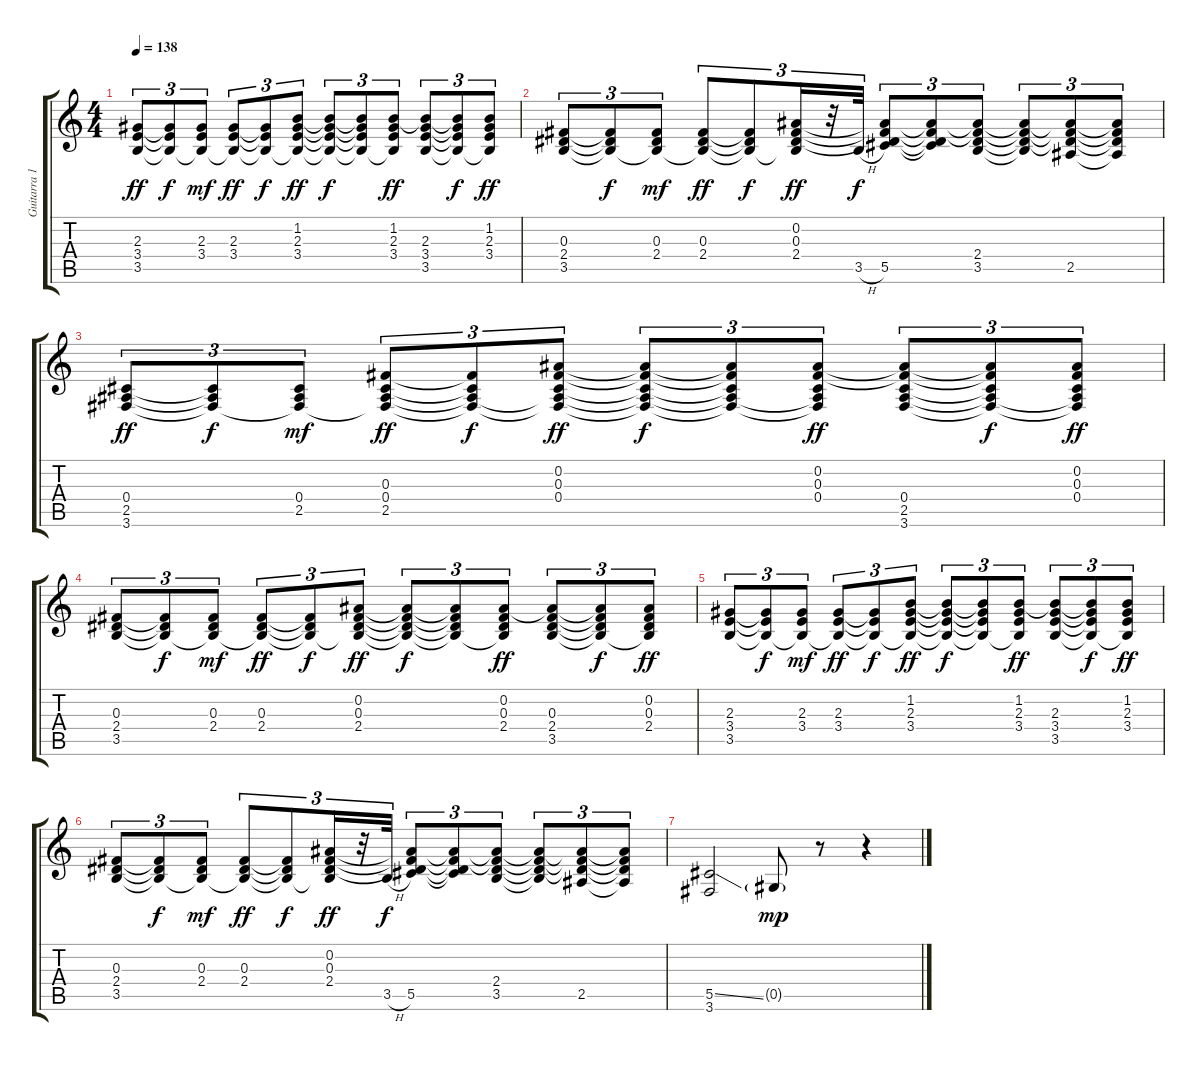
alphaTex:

\track ("Guitarra 1" "Guitarra 1") {instrument electricguitarjazz}
\staff {score tabs}
\tuning (Eb4 Bb3 Gb3 Db3 Ab2 Eb2) {hide}
\ts (4 4)
\tempo 138
\clef g2
\ks c
(2.3 3.4 3.5).8{tu (3 2) dy ff} (2.3{t} 3.4{t} 3.5{t}).8{tu (3 2) dy f} (2.3 3.4 3.5{t}).8{tu (3 2) dy mf} (2.3 3.4 3.5{t}).8{tu (3 2) dy ff} (2.3{t} 3.4{t} 3.5{t}).8{tu (3 2) dy f} (1.2 2.3 3.4 3.5{t}).8{tu (3 2) dy ff} (1.2{t} 2.3{t} 3.4{t} 3.5{t}).8{tu (3 2) dy f} (1.2{t} 2.3{t} 3.4{t} 3.5{t}).8{tu (3 2)} (1.2 2.3 3.4 3.5{t}).8{tu (3 2) dy ff} (1.2{t} 2.3 3.4 3.5).8{tu (3 2)} (1.2{t} 2.3{t} 3.4{t} 3.5{t}).8{tu (3 2) dy f} (1.2 2.3 3.4 3.5{t}).8{tu (3 2) dy ff} |
(0.3 2.4 3.5).8{tu (3 2)} (0.3{t} 2.4{t} 3.5{t}).8{tu (3 2) dy f} (0.3 2.4 3.5{t}).8{tu (3 2) dy mf} (0.3 2.4 3.5{t}).8{tu (3 2) dy ff} (0.3{t} 2.4{t} 3.5{t}).8{tu (3 2) dy f} (0.2 0.3 2.4 3.5{t}).16{tu (3 2) dy ff} r.32{tu (3 2)} 3.5{h}.32{tu (3 2) dy f} (0.2{t} 0.3{t} 2.4{t} 5.5).8{tu (3 2)} (0.2{t} 0.3{t} 2.4{t} 5.5{t}).8{tu (3 2)} (0.2{t} 0.3{t} 2.4 3.5).8{tu (3 2)} (0.2{t} 0.3{t} 2.4{t} 3.5{t}).8{tu (3 2)} (0.2{t} 0.3{t} 2.4{t} 2.5).8{tu (3 2)} (0.2{t} 0.3{t} 2.4{t} 2.5{t}).8{tu (3 2)} |
(0.4 2.5 3.6).8{tu (3 2) dy ff} (0.4{t} 2.5{t} 3.6{t}).8{tu (3 2) dy f} (0.4 2.5 3.6{t}).8{tu (3 2) dy mf} (0.3 0.4 2.5 3.6{t}).8{tu (3 2) dy ff} (0.3{t} 0.4{t} 2.5{t} 3.6{t}).8{tu (3 2) dy f} (0.2 0.3 0.4 2.5{t} 3.6{t}).8{tu (3 2) dy ff} (0.2{t} 0.3{t} 0.4{t} 2.5{t} 3.6{t}).8{tu (3 2) dy f} (0.2{t} 0.3{t} 0.4{t} 2.5{t} 3.6{t}).8{tu (3 2)} (0.2 0.3 0.4 2.5{t} 3.6{t}).8{tu (3 2) dy ff} (0.2{t} 0.3{t} 0.4 2.5 3.6).8{tu (3 2)} (0.2{t} 0.3{t} 0.4{t} 2.5{t} 3.6{t}).8{tu (3 2) dy f} (0.2 0.3 0.4 2.5{t} 3.6{t}).8{tu (3 2) dy ff} |
(0.3 2.4 3.5).8{tu (3 2)} (0.3{t} 2.4{t} 3.5{t}).8{tu (3 2) dy f} (0.3 2.4 3.5{t}).8{tu (3 2) dy mf} (0.3 2.4 3.5{t}).8{tu (3 2) dy ff} (0.3{t} 2.4{t} 3.5{t}).8{tu (3 2) dy f} (0.2 0.3 2.4 3.5{t}).8{tu (3 2) dy ff} (0.2{t} 0.3{t} 2.4{t} 3.5{t}).8{tu (3 2) dy f} (0.2{t} 0.3{t} 2.4{t} 3.5{t}).8{tu (3 2)} (0.2 0.3 2.4 3.5{t}).8{tu (3 2) dy ff} (0.2{t} 0.3 2.4 3.5).8{tu (3 2)} (0.2{t} 0.3{t} 2.4{t} 3.5{t}).8{tu (3 2) dy f} (0.2 0.3 2.4 3.5{t}).8{tu (3 2) dy ff} |
(2.3 3.4 3.5).8{tu (3 2)} (2.3{t} 3.4{t} 3.5{t}).8{tu (3 2) dy f} (2.3 3.4 3.5{t}).8{tu (3 2) dy mf} (2.3 3.4 3.5{t}).8{tu (3 2) dy ff} (2.3{t} 3.4{t} 3.5{t}).8{tu (3 2) dy f} (1.2 2.3 3.4 3.5{t}).8{tu (3 2) dy ff} (1.2{t} 2.3{t} 3.4{t} 3.5{t}).8{tu (3 2) dy f} (1.2{t} 2.3{t} 3.4{t} 3.5{t}).8{tu (3 2)} (1.2 2.3 3.4 3.5{t}).8{tu (3 2) dy ff} (1.2{t} 2.3 3.4 3.5).8{tu (3 2)} (1.2{t} 2.3{t} 3.4{t} 3.5{t}).8{tu (3 2) dy f} (1.2 2.3 3.4 3.5{t}).8{tu (3 2) dy ff} |
(0.3 2.4 3.5).8{tu (3 2)} (0.3{t} 2.4{t} 3.5{t}).8{tu (3 2) dy f} (0.3 2.4 3.5{t}).8{tu (3 2) dy mf} (0.3 2.4 3.5{t}).8{tu (3 2) dy ff} (0.3{t} 2.4{t} 3.5{t}).8{tu (3 2) dy f} (0.2 0.3 2.4 3.5{t}).16{tu (3 2) dy ff} r.32{tu (3 2)} 3.5{h}.32{tu (3 2) dy f} (0.2{t} 0.3{t} 2.4{t} 5.5).8{tu (3 2)} (0.2{t} 0.3{t} 2.4{t} 5.5{t}).8{tu (3 2)} (0.2{t} 0.3{t} 2.4 3.5).8{tu (3 2)} (0.2{t} 0.3{t} 2.4{t} 3.5{t}).8{tu (3 2)} (0.2{t} 0.3{t} 2.4{t} 2.5).8{tu (3 2)} (0.2{t} 0.3{t} 2.4{t} 2.5{t}).8{tu (3 2)} |
(5.5{ss} 3.6).2 0.5{g}.8{dy mp} r.8 r.4
